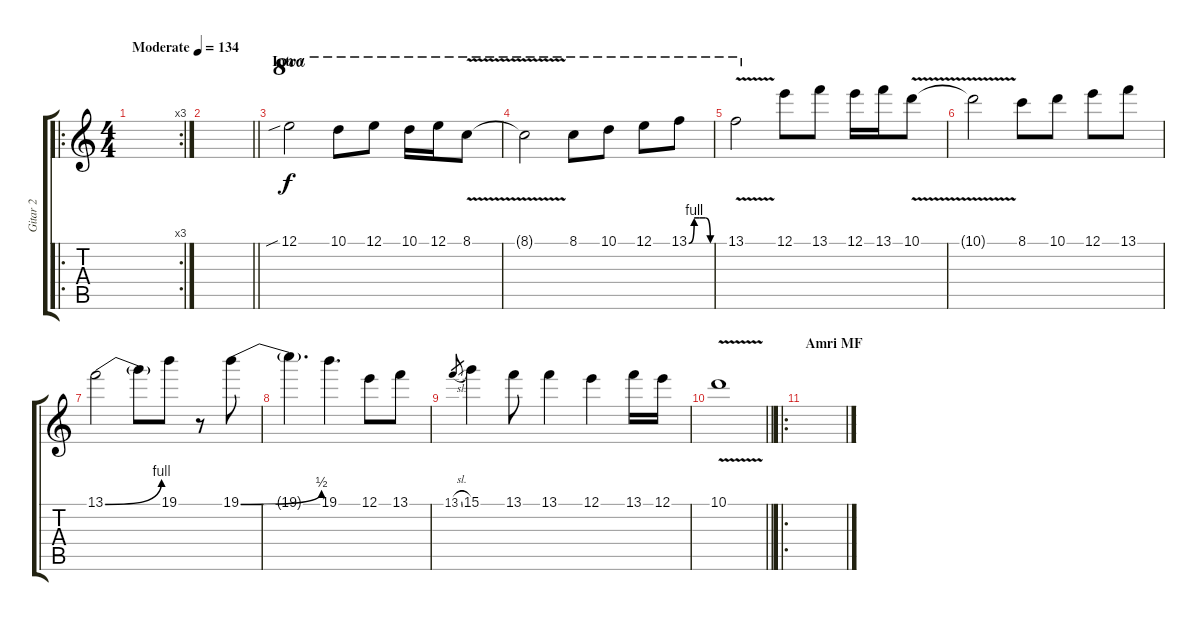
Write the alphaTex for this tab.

\track ("Gitar 2" "Gitar 2") {instrument overdrivenguitar}
\staff {score tabs}
\tuning (E4 B3 G3 D3 A2 E2) {hide}
\ro
\rc 3
\ts (4 4)
\tempo (134 "Moderate")
\clef g2
\ks c
|
\barLineRight lightlight
|
\section ("" "Intro")
12.1{sib}.2{ot 8va} 10.1.8{ot 8va} 12.1.8{ot 8va} 10.1.16{ot 8va} 12.1.16{ot 8va} 8.1{v}.8{ot 8va} |
8.1{t}.2{ot 8va} 8.1.8{ot 8va} 10.1.8{ot 8va} 12.1.8{ot 8va} 13.1{be (custom 0 0 15 4 30 4 46 4 60 0)}.8{ot 8va} |
13.1{v}.2{ot 8va} 12.1.8 13.1.8 12.1.16 13.1.16 10.1{v}.8 |
10.1{t}.2 8.1.8 10.1.8 12.1.8 13.1.8 |
13.1{be (bend 0 0 60 4)}.2 13.1{t}.8 19.1.8 r.8 19.1{be (bend 0 0 60 2)}.8 |
19.1{t}.4{d} 19.1.4{d} 12.1.8 13.1.8 |
13.1{sl}.8{gr} 15.1.4 13.1.8 13.1.4 12.1.4 13.1.16 12.1.16 |
\barLineRight lightlight
10.1{v}.1 |
\ro
\section ("" "Amri MF")
